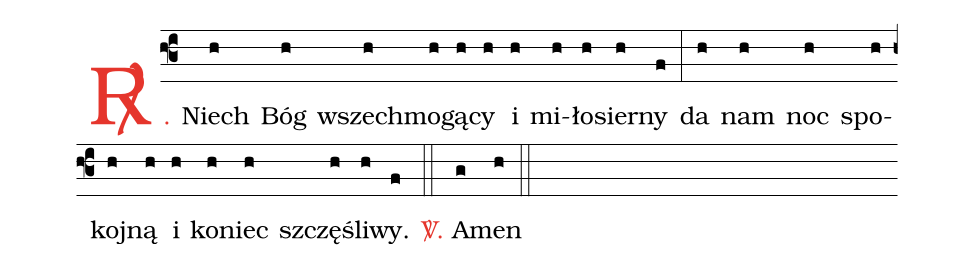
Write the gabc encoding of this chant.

%%
(f3)<c><sp>R/</sp>.</c> Niech(h) Bóg(h) wszech(h)mo(h)gą(h)cy(h) i(h) mi(h)ło(h)sier(h)ny(f) (:)
da(h) nam(h) noc(h) spo(h)koj(h)ną(h) i(h) ko(h)niec(h) szczę(h)śli(h)wy.(f) (::)
<c><sp>V/</sp>.</c> A(g)men(h) (::)
